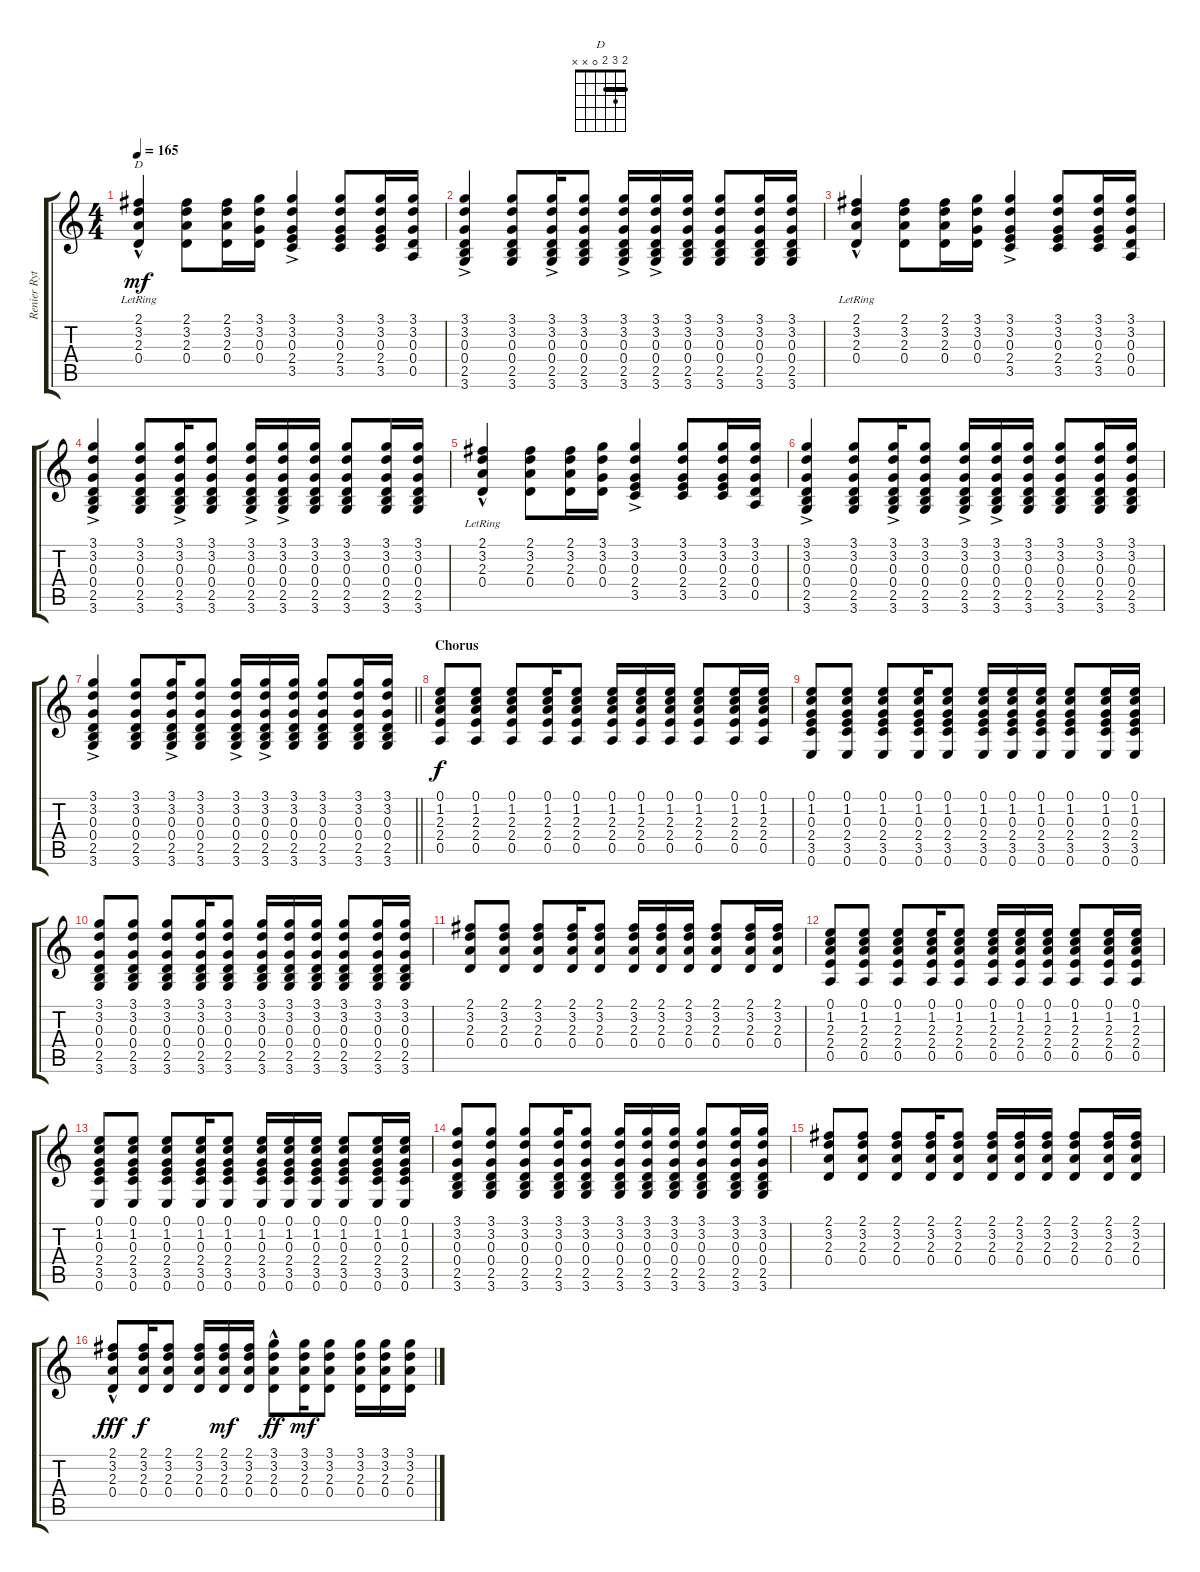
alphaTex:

\track ("Renier Rythm" "Renier Ryt") {instrument acousticguitarsteel}
\staff {score tabs}
\tuning (E4 B3 G3 D3 A2 E2) {hide}
\chord ("D" 2 3 2 0 x x) {barre 2}
\ts (4 4)
\tempo 165
\clef g2
\ks c
(2.1{hac lr} 3.2{hac lr} 2.3{hac lr} 0.4{hac lr}).4{ch "D" dy mf} (2.1 3.2 2.3 0.4).8 (2.1 3.2 2.3 0.4).16 (3.1 3.2 0.3 0.4).16 (3.1{ac} 3.2{ac} 0.3{ac} 2.4{ac} 3.5{ac}).4 (3.1 3.2 0.3 2.4 3.5).8 (3.1 3.2 0.3 2.4 3.5).16 (3.1 3.2 0.3 0.4 0.5).16 |
(3.1{ac} 3.2{ac} 0.3{ac} 0.4{ac} 2.5{ac} 3.6{ac}).4 (3.1 3.2 0.3 0.4 2.5 3.6).8 (3.1{ac} 3.2{ac} 0.3{ac} 0.4{ac} 2.5{ac} 3.6{ac}).16 (3.1 3.2 0.3 0.4 2.5 3.6).8 (3.1{ac} 3.2{ac} 0.3{ac} 0.4{ac} 2.5{ac} 3.6{ac}).16 (3.1{ac} 3.2{ac} 0.3{ac} 0.4{ac} 2.5{ac} 3.6{ac}).16 (3.1 3.2 0.3 0.4 2.5 3.6).16 (3.1 3.2 0.3 0.4 2.5 3.6).8 (3.1 3.2 0.3 0.4 2.5 3.6).16 (3.1 3.2 0.3 0.4 2.5 3.6).16 |
(2.1{hac lr} 3.2{hac lr} 2.3{hac lr} 0.4{hac lr}).4 (2.1 3.2 2.3 0.4).8 (2.1 3.2 2.3 0.4).16 (3.1 3.2 0.3 0.4).16 (3.1{ac} 3.2{ac} 0.3{ac} 2.4{ac} 3.5{ac}).4 (3.1 3.2 0.3 2.4 3.5).8 (3.1 3.2 0.3 2.4 3.5).16 (3.1 3.2 0.3 0.4 0.5).16 |
(3.1{ac} 3.2{ac} 0.3{ac} 0.4{ac} 2.5{ac} 3.6{ac}).4 (3.1 3.2 0.3 0.4 2.5 3.6).8 (3.1{ac} 3.2{ac} 0.3{ac} 0.4{ac} 2.5{ac} 3.6{ac}).16 (3.1 3.2 0.3 0.4 2.5 3.6).8 (3.1{ac} 3.2{ac} 0.3{ac} 0.4{ac} 2.5{ac} 3.6{ac}).16 (3.1{ac} 3.2{ac} 0.3{ac} 0.4{ac} 2.5{ac} 3.6{ac}).16 (3.1 3.2 0.3 0.4 2.5 3.6).16 (3.1 3.2 0.3 0.4 2.5 3.6).8 (3.1 3.2 0.3 0.4 2.5 3.6).16 (3.1 3.2 0.3 0.4 2.5 3.6).16 |
(2.1{hac lr} 3.2{hac lr} 2.3{hac lr} 0.4{hac lr}).4 (2.1 3.2 2.3 0.4).8 (2.1 3.2 2.3 0.4).16 (3.1 3.2 0.3 0.4).16 (3.1{ac} 3.2{ac} 0.3{ac} 2.4{ac} 3.5{ac}).4 (3.1 3.2 0.3 2.4 3.5).8 (3.1 3.2 0.3 2.4 3.5).16 (3.1 3.2 0.3 0.4 0.5).16 |
(3.1{ac} 3.2{ac} 0.3{ac} 0.4{ac} 2.5{ac} 3.6{ac}).4 (3.1 3.2 0.3 0.4 2.5 3.6).8 (3.1{ac} 3.2{ac} 0.3{ac} 0.4{ac} 2.5{ac} 3.6{ac}).16 (3.1 3.2 0.3 0.4 2.5 3.6).8 (3.1{ac} 3.2{ac} 0.3{ac} 0.4{ac} 2.5{ac} 3.6{ac}).16 (3.1{ac} 3.2{ac} 0.3{ac} 0.4{ac} 2.5{ac} 3.6{ac}).16 (3.1 3.2 0.3 0.4 2.5 3.6).16 (3.1 3.2 0.3 0.4 2.5 3.6).8 (3.1 3.2 0.3 0.4 2.5 3.6).16 (3.1 3.2 0.3 0.4 2.5 3.6).16 |
\barLineRight lightlight
(3.1{ac} 3.2{ac} 0.3{ac} 0.4{ac} 2.5{ac} 3.6{ac}).4 (3.1 3.2 0.3 0.4 2.5 3.6).8 (3.1{ac} 3.2{ac} 0.3{ac} 0.4{ac} 2.5{ac} 3.6{ac}).16 (3.1 3.2 0.3 0.4 2.5 3.6).8 (3.1{ac} 3.2{ac} 0.3{ac} 0.4{ac} 2.5{ac} 3.6{ac}).16 (3.1{ac} 3.2{ac} 0.3{ac} 0.4{ac} 2.5{ac} 3.6{ac}).16 (3.1 3.2 0.3 0.4 2.5 3.6).16 (3.1 3.2 0.3 0.4 2.5 3.6).8 (3.1 3.2 0.3 0.4 2.5 3.6).16 (3.1 3.2 0.3 0.4 2.5 3.6).16 |
\section ("" "Chorus")
(0.1 1.2 2.3 2.4 0.5).8{dy f} (0.1 1.2 2.3 2.4 0.5).8 (0.1 1.2 2.3 2.4 0.5).8 (0.1 1.2 2.3 2.4 0.5).16 (0.1 1.2 2.3 2.4 0.5).8 (0.1 1.2 2.3 2.4 0.5).16 (0.1 1.2 2.3 2.4 0.5).16 (0.1 1.2 2.3 2.4 0.5).16 (0.1 1.2 2.3 2.4 0.5).8 (0.1 1.2 2.3 2.4 0.5).16 (0.1 1.2 2.3 2.4 0.5).16 |
(0.1 1.2 0.3 2.4 3.5 0.6).8 (0.1 1.2 0.3 2.4 3.5 0.6).8 (0.1 1.2 0.3 2.4 3.5 0.6).8 (0.1 1.2 0.3 2.4 3.5 0.6).16 (0.1 1.2 0.3 2.4 3.5 0.6).8 (0.1 1.2 0.3 2.4 3.5 0.6).16 (0.1 1.2 0.3 2.4 3.5 0.6).16 (0.1 1.2 0.3 2.4 3.5 0.6).16 (0.1 1.2 0.3 2.4 3.5 0.6).8 (0.1 1.2 0.3 2.4 3.5 0.6).16 (0.1 1.2 0.3 2.4 3.5 0.6).16 |
(3.1 3.2 0.3 0.4 2.5 3.6).8 (3.1 3.2 0.3 0.4 2.5 3.6).8 (3.1 3.2 0.3 0.4 2.5 3.6).8 (3.1 3.2 0.3 0.4 2.5 3.6).16 (3.1 3.2 0.3 0.4 2.5 3.6).8 (3.1 3.2 0.3 0.4 2.5 3.6).16 (3.1 3.2 0.3 0.4 2.5 3.6).16 (3.1 3.2 0.3 0.4 2.5 3.6).16 (3.1 3.2 0.3 0.4 2.5 3.6).8 (3.1 3.2 0.3 0.4 2.5 3.6).16 (3.1 3.2 0.3 0.4 2.5 3.6).16 |
(2.1 3.2 2.3 0.4).8 (2.1 3.2 2.3 0.4).8 (2.1 3.2 2.3 0.4).8 (2.1 3.2 2.3 0.4).16 (2.1 3.2 2.3 0.4).8 (2.1 3.2 2.3 0.4).16 (2.1 3.2 2.3 0.4).16 (2.1 3.2 2.3 0.4).16 (2.1 3.2 2.3 0.4).8 (2.1 3.2 2.3 0.4).16 (2.1 3.2 2.3 0.4).16 |
(0.1 1.2 2.3 2.4 0.5).8 (0.1 1.2 2.3 2.4 0.5).8 (0.1 1.2 2.3 2.4 0.5).8 (0.1 1.2 2.3 2.4 0.5).16 (0.1 1.2 2.3 2.4 0.5).8 (0.1 1.2 2.3 2.4 0.5).16 (0.1 1.2 2.3 2.4 0.5).16 (0.1 1.2 2.3 2.4 0.5).16 (0.1 1.2 2.3 2.4 0.5).8 (0.1 1.2 2.3 2.4 0.5).16 (0.1 1.2 2.3 2.4 0.5).16 |
(0.1 1.2 0.3 2.4 3.5 0.6).8 (0.1 1.2 0.3 2.4 3.5 0.6).8 (0.1 1.2 0.3 2.4 3.5 0.6).8 (0.1 1.2 0.3 2.4 3.5 0.6).16 (0.1 1.2 0.3 2.4 3.5 0.6).8 (0.1 1.2 0.3 2.4 3.5 0.6).16 (0.1 1.2 0.3 2.4 3.5 0.6).16 (0.1 1.2 0.3 2.4 3.5 0.6).16 (0.1 1.2 0.3 2.4 3.5 0.6).8 (0.1 1.2 0.3 2.4 3.5 0.6).16 (0.1 1.2 0.3 2.4 3.5 0.6).16 |
(3.1 3.2 0.3 0.4 2.5 3.6).8 (3.1 3.2 0.3 0.4 2.5 3.6).8 (3.1 3.2 0.3 0.4 2.5 3.6).8 (3.1 3.2 0.3 0.4 2.5 3.6).16 (3.1 3.2 0.3 0.4 2.5 3.6).8 (3.1 3.2 0.3 0.4 2.5 3.6).16 (3.1 3.2 0.3 0.4 2.5 3.6).16 (3.1 3.2 0.3 0.4 2.5 3.6).16 (3.1 3.2 0.3 0.4 2.5 3.6).8 (3.1 3.2 0.3 0.4 2.5 3.6).16 (3.1 3.2 0.3 0.4 2.5 3.6).16 |
(2.1 3.2 2.3 0.4).8 (2.1 3.2 2.3 0.4).8 (2.1 3.2 2.3 0.4).8 (2.1 3.2 2.3 0.4).16 (2.1 3.2 2.3 0.4).8 (2.1 3.2 2.3 0.4).16 (2.1 3.2 2.3 0.4).16 (2.1 3.2 2.3 0.4).16 (2.1 3.2 2.3 0.4).8 (2.1 3.2 2.3 0.4).16 (2.1 3.2 2.3 0.4).16 |
(2.1{hac} 3.2{hac} 2.3{hac} 0.4{hac}).8{dy fff} (2.1 3.2 2.3 0.4).16{dy f} (2.1 3.2 2.3 0.4).8 (2.1 3.2 2.3 0.4).16 (2.1 3.2 2.3 0.4).16{dy mf} (2.1 3.2 2.3 0.4).16 (3.1{hac} 3.2{hac} 2.3{hac} 0.4{hac}).8{dy ff} (3.1 3.2 2.3 0.4).16{dy mf} (3.1 3.2 2.3 0.4).8 (3.1 3.2 2.3 0.4).16 (3.1 3.2 2.3 0.4).16 (3.1 3.2 2.3 0.4).16
